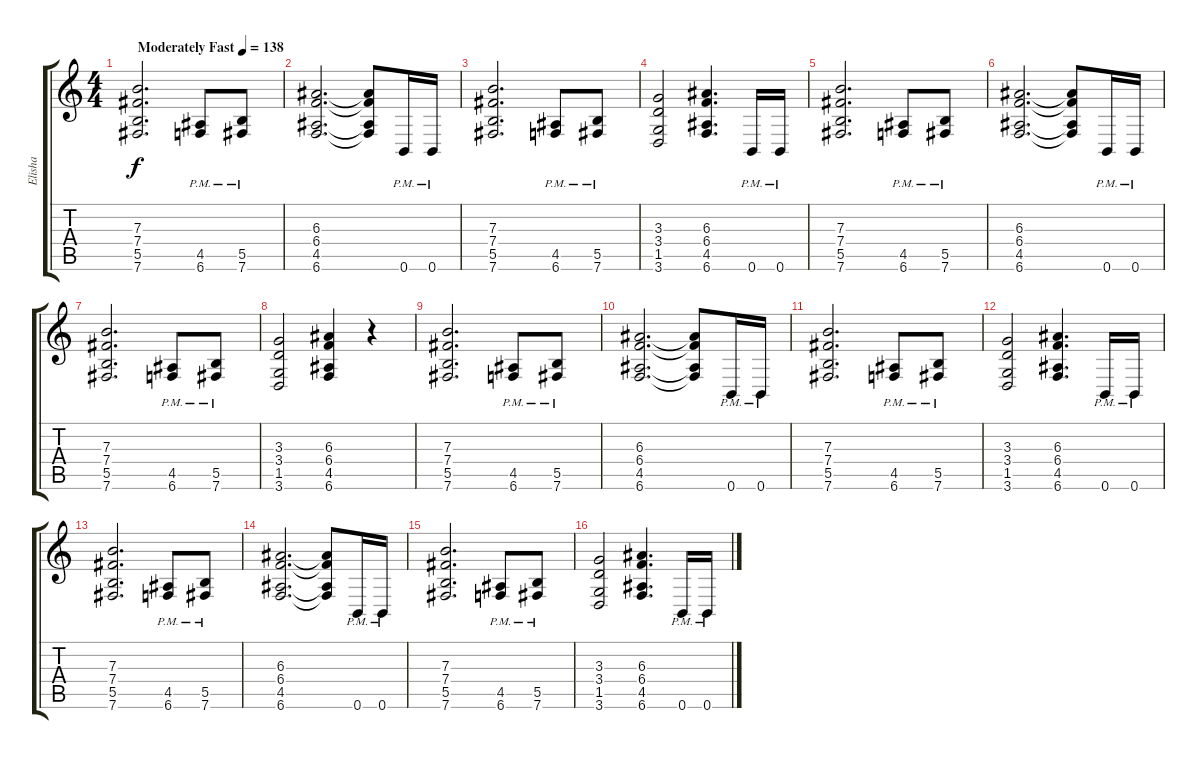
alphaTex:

\track ("Elisha" "Elisha") {instrument overdrivenguitar}
\staff {score tabs}
\tuning (Db4 Ab3 E3 B2 Gb2 B1) {hide}
\ts (4 4)
\tempo (138 "Moderately Fast")
\clef g2
\ks c
(7.3 7.4 5.5 7.6).2{d dy f instrument overdrivenguitar} (4.5{pm} 6.6{pm}).8 (5.5{pm} 7.6{pm}).8 |
(6.3 6.4 4.5 6.6).2{d} (6.3{t} 6.4{t} 4.5{t} 6.6{t}).8 0.6{pm}.16 0.6{pm}.16 |
(7.3 7.4 5.5 7.6).2{d} (4.5{pm} 6.6{pm}).8 (5.5{pm} 7.6{pm}).8 |
(3.3 3.4 1.5 3.6).2 (6.3 6.4 4.5 6.6).4{d} 0.6{pm}.16 0.6{pm}.16 |
(7.3 7.4 5.5 7.6).2{d} (4.5{pm} 6.6{pm}).8 (5.5{pm} 7.6{pm}).8 |
(6.3 6.4 4.5 6.6).2{d} (6.3{t} 6.4{t} 4.5{t} 6.6{t}).8 0.6{pm}.16 0.6{pm}.16 |
(7.3 7.4 5.5 7.6).2{d} (4.5{pm} 6.6{pm}).8 (5.5{pm} 7.6{pm}).8 |
(3.3 3.4 1.5 3.6).2 (6.3 6.4 4.5 6.6).4 r.4 |
(7.3 7.4 5.5 7.6).2{d} (4.5{pm} 6.6{pm}).8 (5.5{pm} 7.6{pm}).8 |
(6.3 6.4 4.5 6.6).2{d} (6.3{t} 6.4{t} 4.5{t} 6.6{t}).8 0.6{pm}.16 0.6{pm}.16 |
(7.3 7.4 5.5 7.6).2{d} (4.5{pm} 6.6{pm}).8 (5.5{pm} 7.6{pm}).8 |
(3.3 3.4 1.5 3.6).2 (6.3 6.4 4.5 6.6).4{d} 0.6{pm}.16 0.6{pm}.16 |
(7.3 7.4 5.5 7.6).2{d} (4.5{pm} 6.6{pm}).8 (5.5{pm} 7.6{pm}).8 |
(6.3 6.4 4.5 6.6).2{d} (6.3{t} 6.4{t} 4.5{t} 6.6{t}).8 0.6{pm}.16 0.6{pm}.16 |
(7.3 7.4 5.5 7.6).2{d} (4.5{pm} 6.6{pm}).8 (5.5{pm} 7.6{pm}).8 |
(3.3 3.4 1.5 3.6).2 (6.3 6.4 4.5 6.6).4{d} 0.6{pm}.16 0.6{pm}.16
